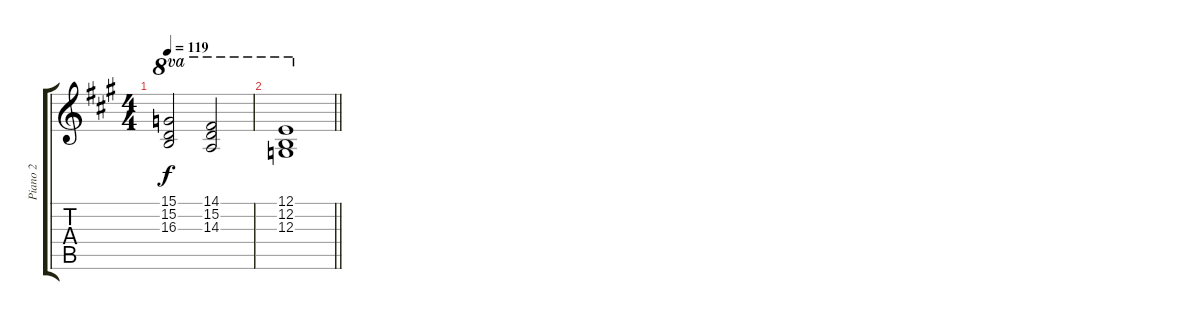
\track ("Piano 2" "Piano 2") {instrument acousticgrandpiano}
\staff {score tabs}
\tuning (E4 B3 G3 D3 A2 E2) {hide}
\ts (4 4)
\tempo 119
\clef g2
\ks a
(15.1 15.2 16.3).2{ot 8va dy f} (14.1 15.2 14.3).2{ot 8va} |
\barLineRight lightlight
(12.1 12.2 12.3).1{ot 8va}
